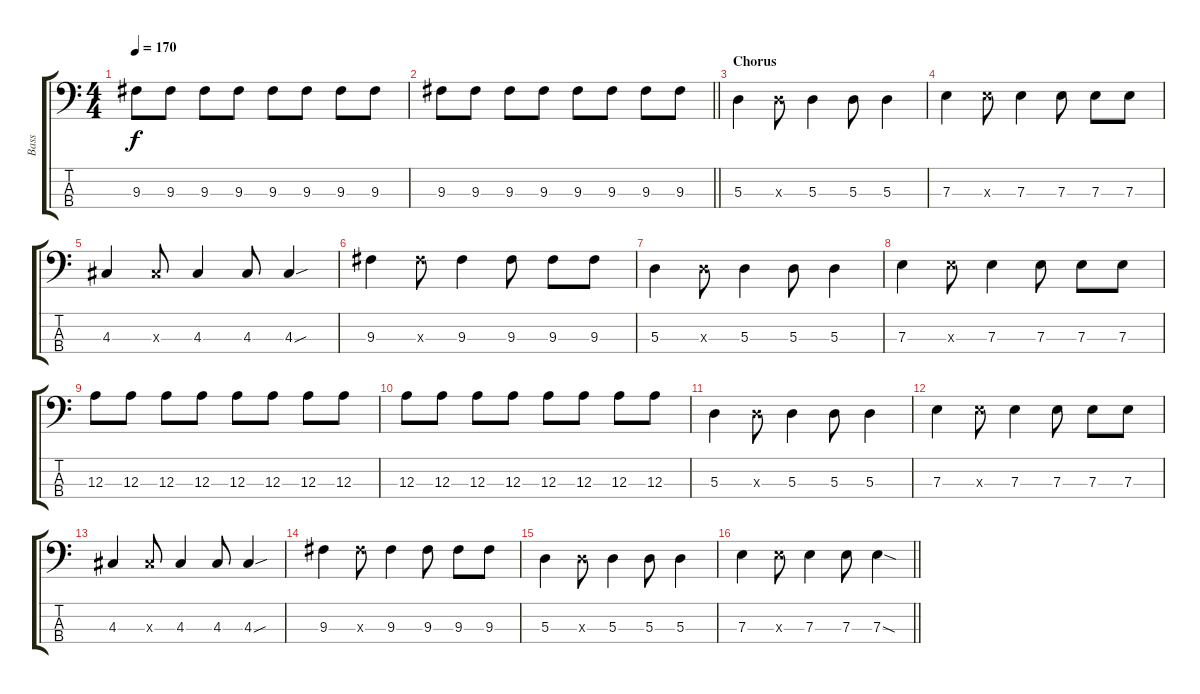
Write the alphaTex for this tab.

\track ("Bass" "Bass") {instrument electricbasspick}
\staff {score tabs}
\tuning (G2 D2 A1 E1) {hide}
\ts (4 4)
\tempo 170
\clef f4
\ks c
9.3.8{dy f} 9.3.8 9.3.8 9.3.8 9.3.8 9.3.8 9.3.8 9.3.8 |
\barLineRight lightlight
9.3.8 9.3.8 9.3.8 9.3.8 9.3.8 9.3.8 9.3.8 9.3.8 |
\section ("" "Chorus")
5.3.4 5.3{x}.8 5.3.4 5.3.8 5.3.4 |
7.3.4 7.3{x}.8 7.3.4 7.3.8 7.3.8 7.3.8 |
4.3.4 4.3{x}.8 4.3.4 4.3.8 4.3{sou}.4 |
9.3.4 9.3{x}.8 9.3.4 9.3.8 9.3.8 9.3.8 |
5.3.4 5.3{x}.8 5.3.4 5.3.8 5.3.4 |
7.3.4 7.3{x}.8 7.3.4 7.3.8 7.3.8 7.3.8 |
12.3.8 12.3.8 12.3.8 12.3.8 12.3.8 12.3.8 12.3.8 12.3.8 |
12.3.8 12.3.8 12.3.8 12.3.8 12.3.8 12.3.8 12.3.8 12.3.8 |
5.3.4 5.3{x}.8 5.3.4 5.3.8 5.3.4 |
7.3.4 7.3{x}.8 7.3.4 7.3.8 7.3.8 7.3.8 |
4.3.4 4.3{x}.8 4.3.4 4.3.8 4.3{sou}.4 |
9.3.4 9.3{x}.8 9.3.4 9.3.8 9.3.8 9.3.8 |
5.3.4 5.3{x}.8 5.3.4 5.3.8 5.3.4 |
\barLineRight lightlight
7.3.4 7.3{x}.8 7.3.4 7.3.8 7.3{sod}.4
